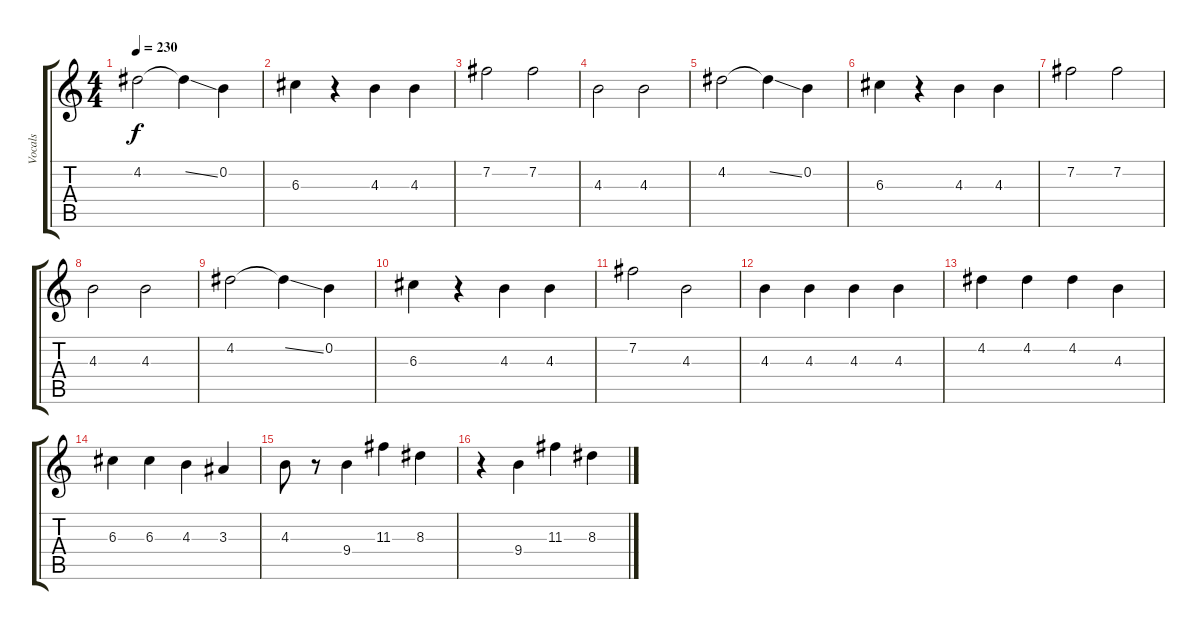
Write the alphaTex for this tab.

\track ("Vocals" "Vocals") {instrument overdrivenguitar}
\staff {score tabs}
\tuning (E4 B3 G3 D3 A2 E2) {hide}
\ts (4 4)
\tempo 230
\clef g2
\ks c
4.2.2{dy f} 4.2{ss t}.4 0.2.4 |
6.3.4 r.4 4.3.4 4.3.4 |
7.2.2 7.2.2 |
4.3.2 4.3.2 |
4.2.2 4.2{ss t}.4 0.2.4 |
6.3.4 r.4 4.3.4 4.3.4 |
7.2.2 7.2.2 |
4.3.2 4.3.2 |
4.2.2 4.2{ss t}.4 0.2.4 |
6.3.4 r.4 4.3.4 4.3.4 |
7.2.2 4.3.2 |
4.3.4 4.3.4 4.3.4 4.3.4 |
4.2.4 4.2.4 4.2.4 4.3.4 |
6.3.4 6.3.4 4.3.4 3.3.4 |
4.3.8 r.8 9.4.4 11.3.4 8.3.4 |
r.4 9.4.4 11.3.4 8.3.4
